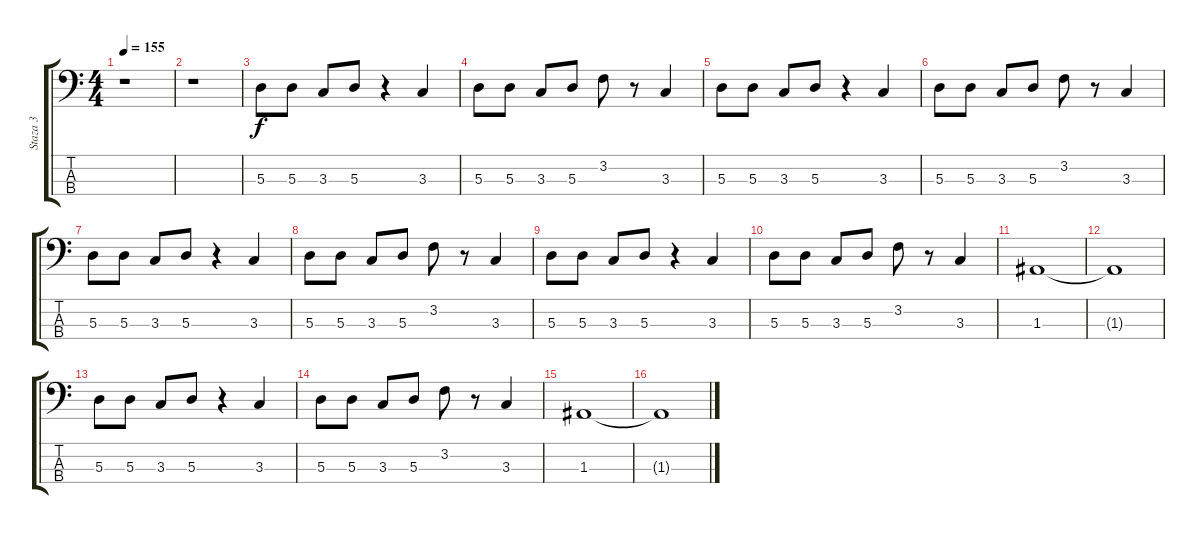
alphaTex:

\track ("Staza 3" "Staza 3") {instrument electricbassfinger}
\staff {score tabs}
\tuning (G2 D2 A1 E1) {hide}
\ts (4 4)
\tempo 155
\clef f4
\ks c
r.1{dy f instrument electricbassfinger} |
r.1 |
5.3.8 5.3.8 3.3.8 5.3.8 r.4 3.3.4 |
5.3.8 5.3.8 3.3.8 5.3.8 3.2.8 r.8 3.3.4 |
5.3.8 5.3.8 3.3.8 5.3.8 r.4 3.3.4 |
5.3.8 5.3.8 3.3.8 5.3.8 3.2.8 r.8 3.3.4 |
5.3.8 5.3.8 3.3.8 5.3.8 r.4 3.3.4 |
5.3.8 5.3.8 3.3.8 5.3.8 3.2.8 r.8 3.3.4 |
5.3.8 5.3.8 3.3.8 5.3.8 r.4 3.3.4 |
5.3.8 5.3.8 3.3.8 5.3.8 3.2.8 r.8 3.3.4 |
1.3.1 |
1.3{t}.1 |
5.3.8 5.3.8 3.3.8 5.3.8 r.4 3.3.4 |
5.3.8 5.3.8 3.3.8 5.3.8 3.2.8 r.8 3.3.4 |
1.3.1 |
1.3{t}.1
